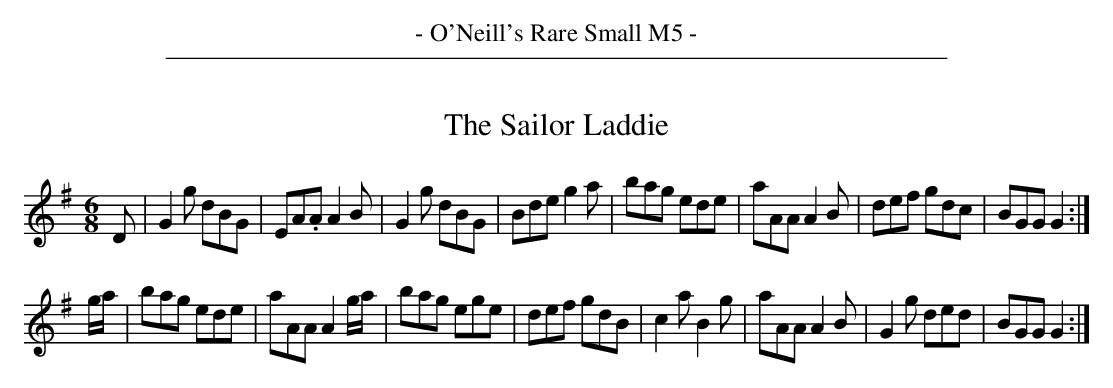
X:1
T: The Sailor Laddie
M: 6/8
L: 1/8
K: G
D |\
G2g dBG | EA.A A2B | G2g dBG | Bde g2a |\
bag ede | aAA  A2B | def gdc | BGG G2 :|
g/a/ |\
bag ede | aAA A2g/a/ | bag ege | def gdB |\
c2a B2g | aAA A2B    | G2g ded | BGG G2 :|
